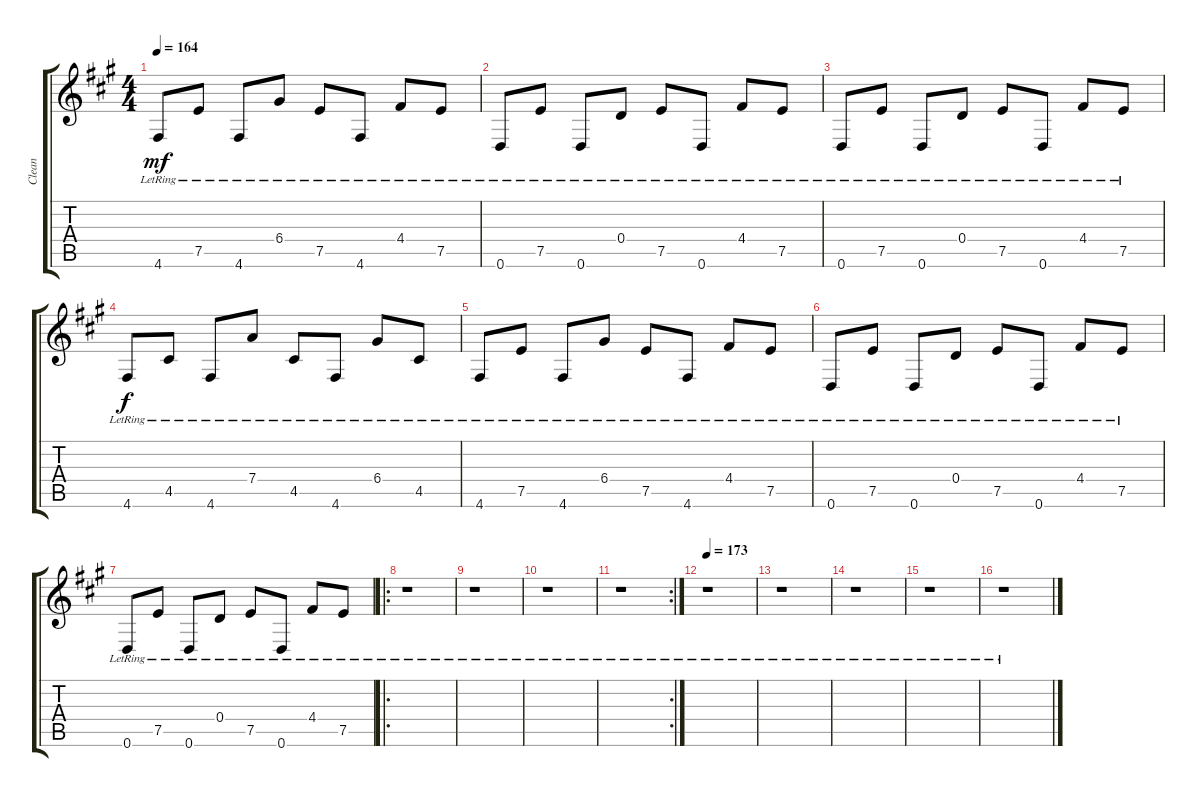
\track ("Clean" "Clean") {instrument electricguitarjazz}
\staff {score tabs}
\tuning (E4 B3 G3 D3 A2 D2) {hide}
\ts (4 4)
\tempo 164
\clef g2
\ks a
4.6{lr}.8{dy mf} 7.5{lr}.8 4.6{lr}.8 6.4{lr}.8 7.5{lr}.8 4.6{lr}.8 4.4{lr}.8 7.5{lr}.8 |
0.6{lr}.8 7.5{lr}.8 0.6{lr}.8 0.4{lr}.8 7.5{lr}.8 0.6{lr}.8 4.4{lr}.8 7.5{lr}.8 |
0.6{lr}.8 7.5{lr}.8 0.6{lr}.8 0.4{lr}.8 7.5{lr}.8 0.6{lr}.8 4.4{lr}.8 7.5{lr}.8 |
4.6{lr}.8{dy f} 4.5{lr}.8 4.6{lr}.8 7.4{lr}.8 4.5{lr}.8 4.6{lr}.8 6.4{lr}.8 4.5{lr}.8 |
4.6{lr}.8 7.5{lr}.8 4.6{lr}.8 6.4{lr}.8 7.5{lr}.8 4.6{lr}.8 4.4{lr}.8 7.5{lr}.8 |
0.6{lr}.8 7.5{lr}.8 0.6{lr}.8 0.4{lr}.8 7.5{lr}.8 0.6{lr}.8 4.4{lr}.8 7.5{lr}.8 |
0.6{lr}.8 7.5{lr}.8 0.6{lr}.8 0.4{lr}.8 7.5{lr}.8 0.6{lr}.8 4.4{lr}.8 7.5{lr}.8 |
\ro
r.1 |
r.1 |
r.1 |
\rc 2
r.1 |
\tempo 173
r.1 |
r.1 |
r.1 |
r.1 |
r.1
